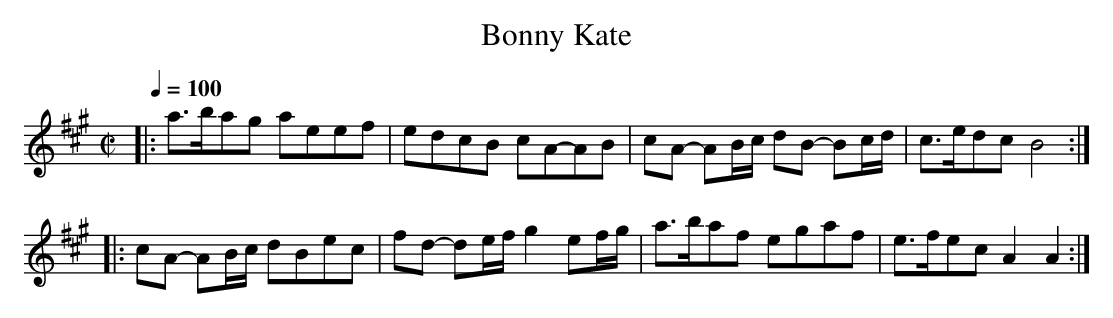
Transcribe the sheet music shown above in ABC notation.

X:1
T:Bonny Kate
M:C|
L:1/8
Q:1/4=100
K:A
|:a>bag aeef|edcB cA-AB|cA- AB/c/ dB -Bc/d/|c>edcB4:|
|:cA- AB/c/ dBec|fd- de/f/g2ef/g/|a>baf egaf|e>fecA2A2:|
